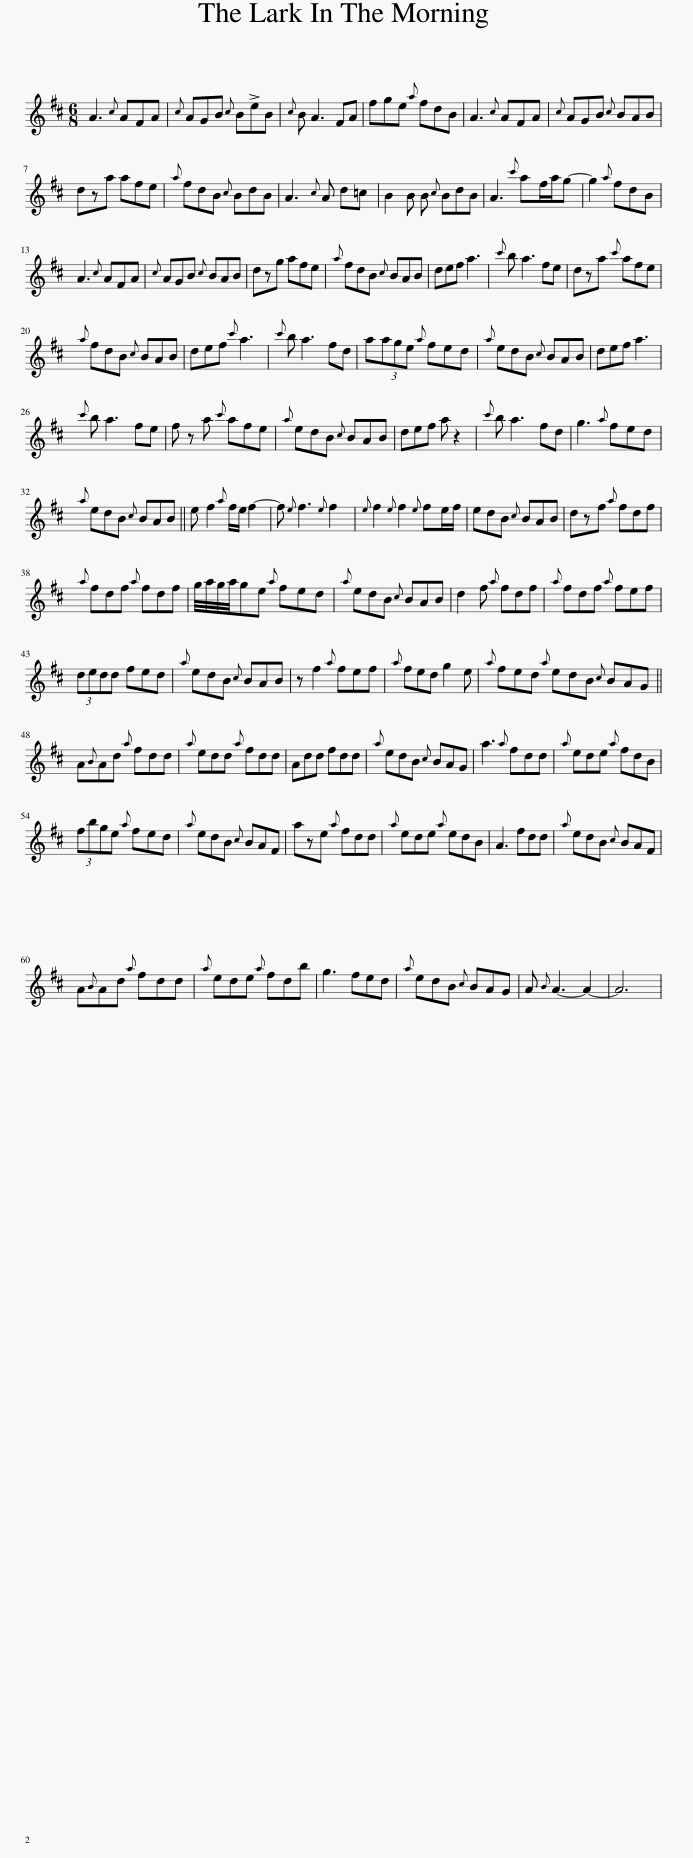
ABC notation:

X:1
L:1/8
M:6/8
I:linebreak $
K:D
V:1 treble
V:1
 A3{c} AFA |{c} AGB{c} B!>!eB |{c} B A3 FA | fge{a} fdB | A3{c} AFA | %5
{c} AGB{c} BAB |$ dza afe |{a} fdB{c} BdB | A3{c} A d=c | B2 B B{c} BdB | %10
 A3{c'} af/a/g- | g2{a} fdB |$ A3{c} AFA |{c} AGB{c} BAB | dzg afe | %15
{a} fdB{c} BAB | def a3 |{c'} b a3 fe | dza{c'} afe |${a} fdB{c} BAB | %20
 def{c'} a3 |{c'} b a3 fd | a(3age{a} fed |{a} edB{c} BAB | def a3 |$ %25
{c'} b a3 fe | f z a{c'} afe |{a} edB{c} BAB | def a z2 |{c'} b a3 fd | %30
 g3{a} fed |${a} edB{c} BAB || e f2{a} f/e/ f2- | f{e} f3{e} f2 |{e} f2{e} f2{e} fe/f/ | %35
 edB{c} BAB | dzf{a} fdf |${a} fdf{a} fdf | g/4a/4g/4a/4ge{a} fed |{a} edB{c} BAB | %40
 d2 f{a} fdf |{a} fdf{a} fef |$ (3dedd fed |{a} edB{c} BAB | z f2{a} fef | %45
{a} fed g2 e |{a} fed{a} edB{c} BAG ||$ A{B}Ad{a} fdd |{a} edd{a} fdd | Add fdd | %50
{a} edB{c} BAG | a3{a} fdd |{a} ede{a} fdB |$ (3fbge{a} fed |{a} edB{c} BAF | %55
 aze{a} fdd |{a} ede{a} edB | A3 fdd |{a} edB{c} BAF |$ A{B}Ad{a} fdd | %60
{a} ede{a} fdb | g3 fed |{a} edB{c} BAG | A{B} A3- A2- | A6 | %65
